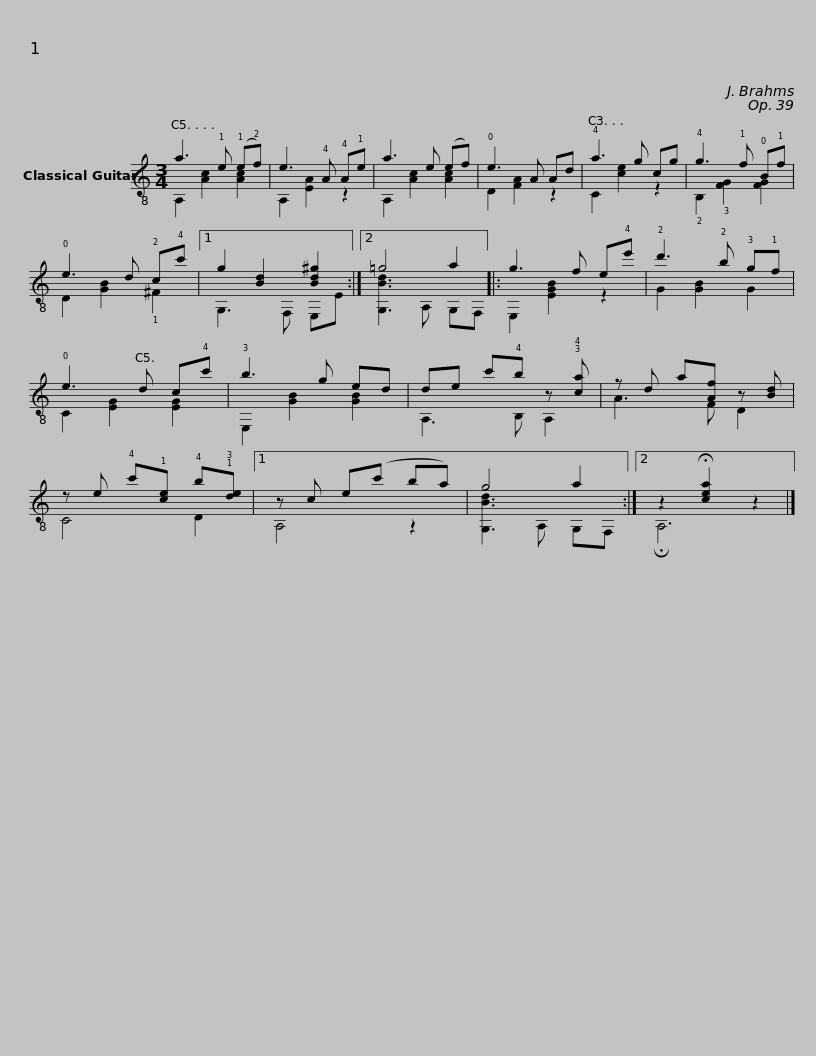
X:1
%%score ( 1 2 )
L:1/8
M:3/4
I:linebreak $
K:C
V:1 treble-8
V:2 treble-8
V:1
 a3 !1!e (!1!e!2!f) | e3 !4!A !4!A!1!e | a3 e (ef) | !0!e3 A Ad | !4!a3 g cg | %5
 !4!g3 !1!f !0!B!1!f |$ !0!e3 d !2!c!4!c' |1 g2 [Bd]2 [Bd^g]2 :|2 !courtesy!=g4 a2 |: g3 f e!4!e' | %10
 !2!d'3 !2!b !3!g!1!f | !0!e3 d c!4!c' | !3!b3 g ed |$ de c'!4!b z !3!!4![ca] | z d a[Af] z [Bd] | %15
 z e !4!c'!1![ce] !4!b!1!!3![de] |1 z c e(c' ba) | g4 a2 :|2 z2 !fermata![cea]2 z2 |] %19
V:2
 A,2 [Ac]2 [Ac]2 | A,2 [EA]2 z2 | A,2 [Ac]2 [Ac]2 | D2 [FA]2 z2 | C2 [ce]2 z2 | %5
 !2!B,2 !3![FG]2 [FG]2 |$ D2 [GB]2 !1!^F2 |1 G,3 F, E,E :|2 [G,Bd]3 A, G,F, |: E,2 [EGB]2 z2 | %10
 G2 [GB]2 G2 | C2 [EG]2 [EG]2 | E,2 [GB]2 [GB]2 |$ A,3 B, A,2 | A3 F D2 | %15
 C4 D2 |1 A,4 z2 | [G,Bd]3 A, G,F, :|2 !fermata!A,6 |] %19
